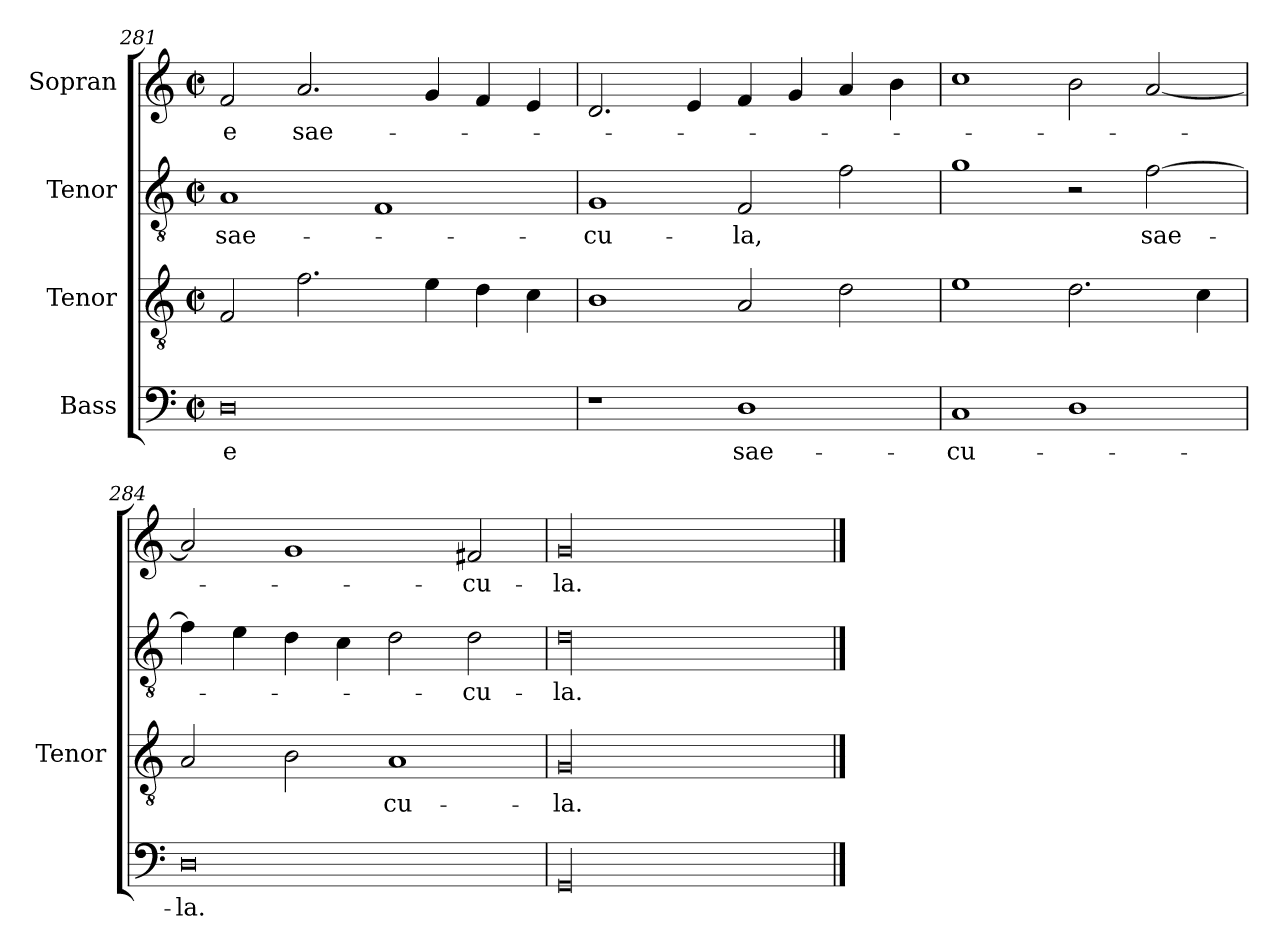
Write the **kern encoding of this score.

**kern	**text	**kern	**text	**kern	**text	**kern	**text
*part4	*part4	*part3	*part3	*part2	*part2	*part1	*part1
*staff4	*staff4	*staff3	*staff3	*staff2	*staff2	*staff1	*staff1
*I"Bass	*	*I"Tenor	*	*I"Tenor	*	*I"Sopran	*
*	*	*I'Tenor	*	*	*	*	*
*clefF4	*	*clefGv2	*	*clefGv2	*	*clefG2	*
*	*	*ITrd7c12	*	*ITrd7c12	*	*	*
*k[]	*	*k[]	*	*k[]	*	*k[]	*
*M2/2	*	*M2/2	*	*M2/2	*	*M2/2	*
*met(c|)	*	*met(c|)	*	*met(c|)	*	*met(c|)	*
=281	=281	=281	=281	=281	=281	=281	=281
!	!LO:LY:b:color=#000000	!	!	!	!	!	!
!	!	!	!	!	!LO:LY:b:color=#000000	!	!
!	!	!	!	!	!	!	!LO:LY:b:color=#000000
0Di	-e	2FFi/	.	1AAi	sae-	2fi/	-e
!	!	!	!	!	!	!	!LO:LY:b:color=#000000
.	.	2.Fi\	.	.	.	2.ai/	sae-
.	.	.	.	1FFi	.	.	.
.	.	4Ei\	.	.	.	4gi/	.
.	.	4Di\	.	.	.	4fi/	.
.	.	4Ci\	.	.	.	4ei/	.
=282	=282	=282	=282	=282	=282	=282	=282
!	!	!	!	!	!LO:LY:b:color=#000000	!	!
1r	.	1BBi	.	1GGi	-cu-	2.di/	.
.	.	.	.	.	.	4ei/	.
!	!LO:LY:b:color=#000000	!	!	!	!	!	!
!	!	!	!	!	!LO:LY:b:color=#000000	!	!
1Di	sae-	2AAi/	.	2FFi/	-la,	4fi/	.
.	.	.	.	.	.	4gi/	.
.	.	2Di\	.	2Fi\	.	4ai/	.
.	.	.	.	.	.	4bi\	.
=283	=283	=283	=283	=283	=283	=283	=283
!	!LO:LY:b:color=#000000	!	!	!	!	!	!
1Ci	-cu-	1Ei	.	1Gi	.	1cci	.
1Di	.	2.Di\	.	2r	.	2bi\	.
!	!	!	!	!	!LO:LY:b:color=#000000	!	!
.	.	.	.	[>2Fi\	sae-	[<2ai/	.
.	.	4Ci\	.	.	.	.	.
=284	=284	=284	=284	=284	=284	=284	=284
!	!LO:LY:b:color=#000000	!	!	!	!	!	!
0Di	-la.	2AAi/	.	4Fi\]	.	2ai/]	.
.	.	.	.	4Ei\	.	.	.
.	.	2BBi\	.	4Di\	.	1gi	.
.	.	.	.	4Ci\	.	.	.
!	!	!	!LO:LY:b:color=#000000	!	!	!	!
.	.	1AAi	-cu-	2Di\	.	.	.
!	!	!	!	!	!LO:LY:b:color=#000000	!	!
!	!	!	!	!	!	!	!LO:LY:b:color=#000000
.	.	.	.	2Di\	-cu-	2f#Xi/	-cu-
=285	=285	=285	=285	=285	=285	=285	=285
!	!	!	!LO:LY:b:color=#000000	!	!	!	!
!	!	!	!	!	!LO:LY:b:color=#000000	!	!
!	!	!	!	!	!	!	!LO:LY:b:color=#000000
00GGi	.	00GGi	-la.	00Di	-la.	00gi	-la.
==	==	==	==	==	==	==	==
*-	*-	*-	*-	*-	*-	*-	*-
